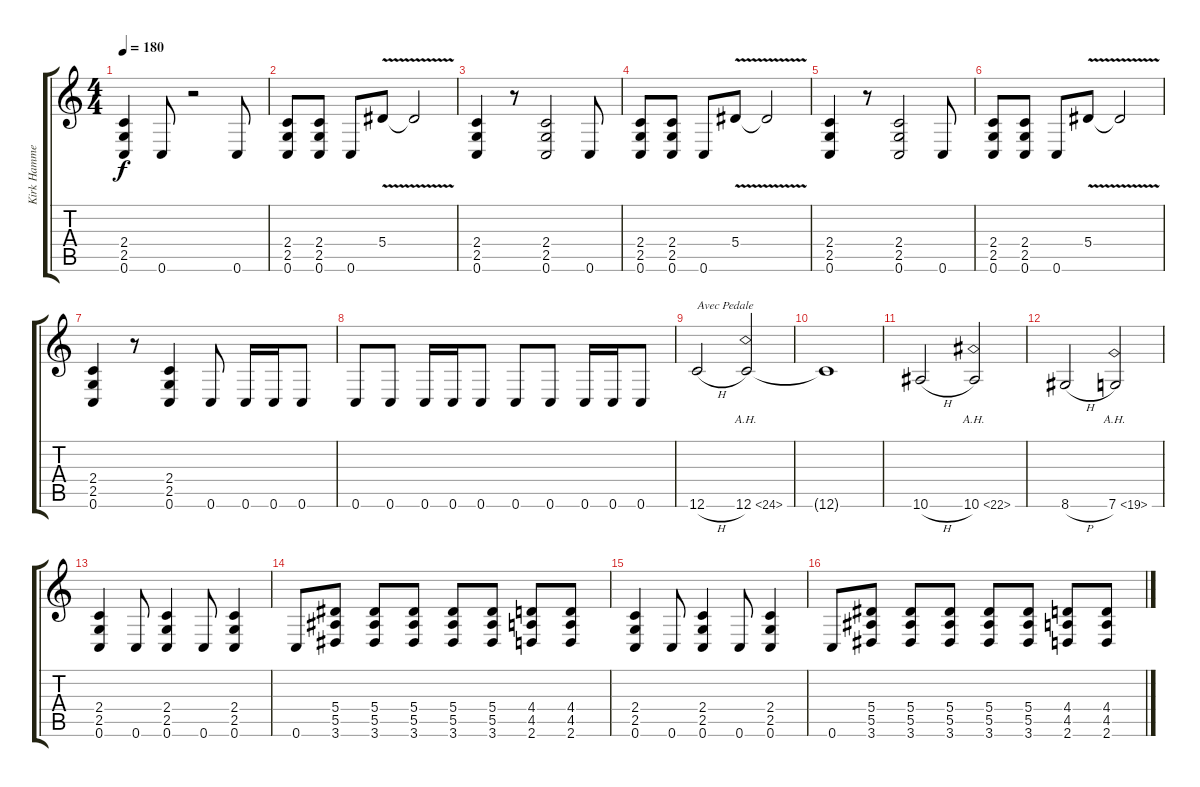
\track ("Kirk Hammet" "Kirk Hamme") {instrument distortionguitar}
\staff {score tabs}
\tuning (C4 G3 Eb3 Bb2 F2 C2) {hide}
\ts (4 4)
\tempo 180
\clef g2
\ks c
(2.4 2.5 0.6).4{dy f} 0.6.8 r.2 0.6.8 |
(2.4 2.5 0.6).8 (2.4 2.5 0.6).8 0.6.8 5.4{v}.8 5.4{t}.2 |
(2.4 2.5 0.6).4 r.8 (2.4 2.5 0.6).2 0.6.8 |
(2.4 2.5 0.6).8 (2.4 2.5 0.6).8 0.6.8 5.4{v}.8 5.4{t}.2 |
(2.4 2.5 0.6).4 r.8 (2.4 2.5 0.6).2 0.6.8 |
(2.4 2.5 0.6).8 (2.4 2.5 0.6).8 0.6.8 5.4{v}.8 5.4{t}.2 |
(2.4 2.5 0.6).4 r.8 (2.4 2.5 0.6).4 0.6.8 0.6.16 0.6.16 0.6.8 |
0.6.8 0.6.8 0.6.16 0.6.16 0.6.8 0.6.8 0.6.8 0.6.16 0.6.16 0.6.8 |
12.6{h}.2{txt "Avec Pedale"} 12.6{ah 12}.2 |
12.6{t}.1 |
10.6{h}.2 10.6{ah 12}.2 |
8.6{h}.2 7.6{ah 12}.2 |
(2.4 2.5 0.6).4 0.6.8 (2.4 2.5 0.6).4 0.6.8 (2.4 2.5 0.6).4 |
0.6.8 (5.4 5.5 3.6).8 (5.4 5.5 3.6).8 (5.4 5.5 3.6).8 (5.4 5.5 3.6).8 (5.4 5.5 3.6).8 (4.4 4.5 2.6).8 (4.4 4.5 2.6).8 |
(2.4 2.5 0.6).4 0.6.8 (2.4 2.5 0.6).4 0.6.8 (2.4 2.5 0.6).4 |
0.6.8 (5.4 5.5 3.6).8 (5.4 5.5 3.6).8 (5.4 5.5 3.6).8 (5.4 5.5 3.6).8 (5.4 5.5 3.6).8 (4.4 4.5 2.6).8 (4.4 4.5 2.6).8
